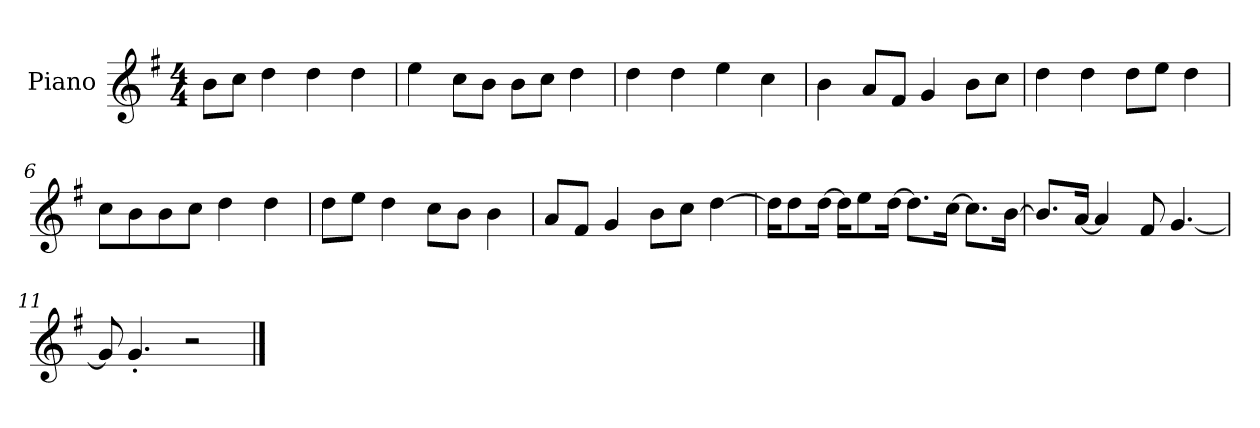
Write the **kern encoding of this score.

**kern
*part1
*staff1
*I"Piano
*I'P-no
*clefG2
*k[f#]
*M4/4
*MM90
=1
8b\L
8cc\J
4dd\
4dd\
4dd\
=2
4ee\
8cc\L
8b\J
8b\L
8cc\J
4dd\
=3
4dd\
4dd\
4ee\
4cc\
=4
4b\
8a/L
8f#/J
4g/
8b\L
8cc\J
=5
4dd\
4dd\
8dd\L
8ee\J
4dd\
=6
8cc\L
8b\
8b\
8cc\J
4dd\
4dd\
!!LO:LB:g=z
=7
8dd\L
8ee\J
4dd\
8cc\L
8b\J
4b\
=8
8a/L
8f#/J
4g/
8b\L
8cc\J
[4dd\
=9
16dd\KL]
8dd\
[16dd\Jk
16dd\KL]
8ee\
[16dd\Jk
8.dd\L]
[16cc\Jk
8.cc\L]
[16b\Jk
=10
8.b/L]
[16a/Jk
4a/]
8f#/
[4.g/
=11
8g/]
4.g'/
2r
==
*-
